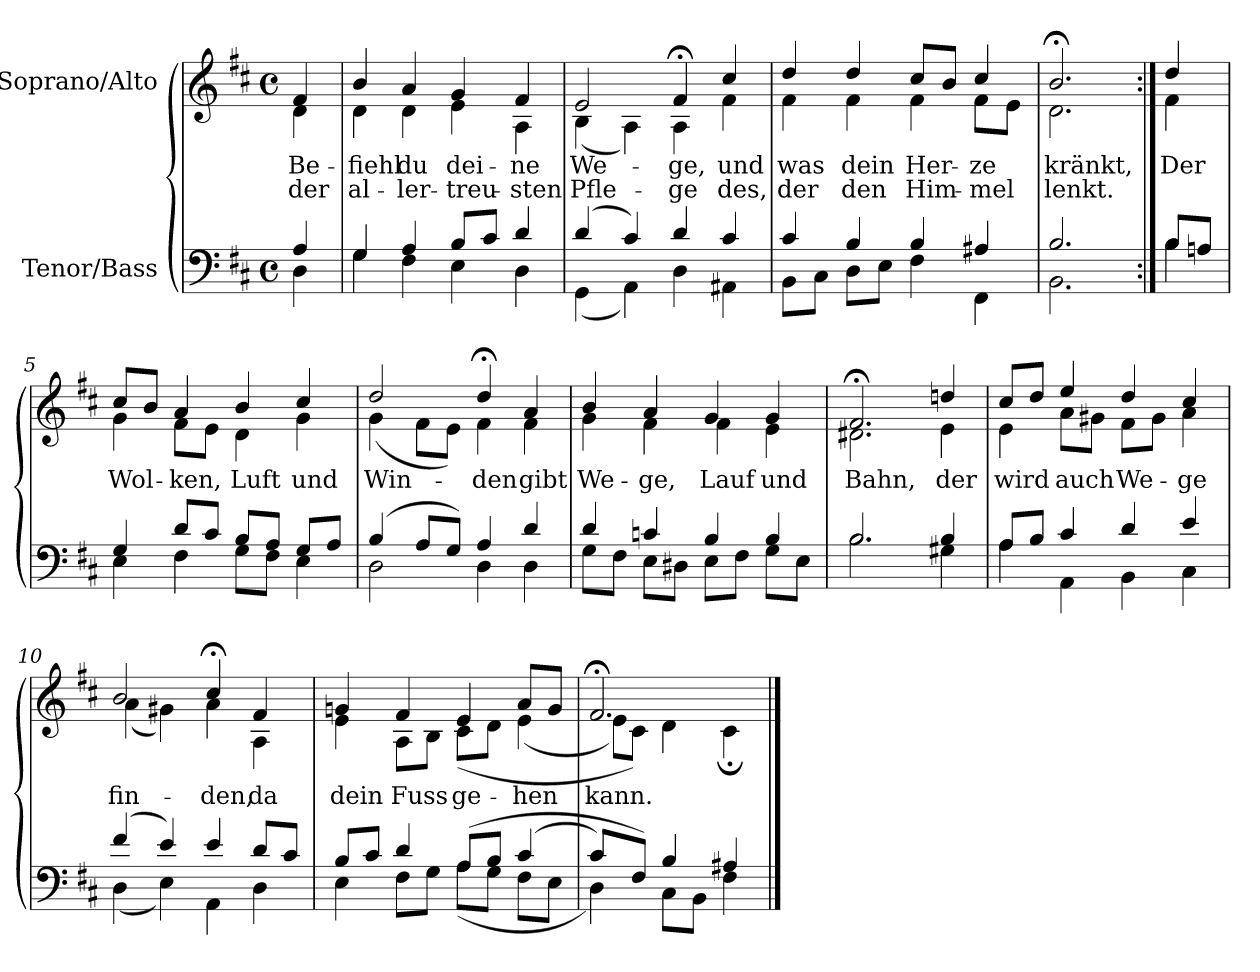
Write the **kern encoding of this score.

**kern	**kern	**text	**text
*part2	*part1	*part1	*part1
*staff2	*staff1	*staff1	*staff1
*I"Tenor/Bass	*I"Soprano/Alto	*	*
*clefF4	*clefG2	*	*
*k[f#c#]	*k[f#c#]	*	*
*M4/4	*M4/4	*	*
*met(c)	*met(c)	*	*
=	=	=	=
*^	*	*	*
!	!	!	!LO:LY:b	!LO:LY:b
*	*	*^	*	*
4A/	4D\	4f#/	4d\	Be-	der
=1	=1	=1	=1	=1	=1
!	!	!	!	!LO:LY:b	!LO:LY:b
4G/	4G\	4b/	4d\	-fiehl	al-
!	!	!	!	!LO:LY:b	!LO:LY:b
4A/	4F#\	4a/	4d\	du	-ler-
!	!	!	!	!LO:LY:b	!LO:LY:b
8B/L	4E\	4g/	4e\	dei-	-treu-
8c#/J	.	.	.	.	.
!	!	!	!	!LO:LY:b	!LO:LY:b
4d/	4D\	4f#/	4A\	-ne	-sten
=2	=2	=2	=2	=2	=2
!	!	!	!	!LO:LY:b	!LO:LY:b
(4d/	(4GG\	2e/	(4B\	We-	Pfle-
4c#/)	4AA\)	.	4A\)	.	.
!	!	!	!	!LO:LY:b	!LO:LY:b
4d/	4D\	4f#;</	4A\	-ge,	-ge
!	!	!	!	!LO:LY:b	!LO:LY:b
4c#/	4AA#X\	4cc#/	4f#\	und	des,
=3	=3	=3	=3	=3	=3
!	!	!	!	!LO:LY:b	!LO:LY:b
4c#/	8BB\L	4dd/	4f#\	was	der
.	8C#\J	.	.	.	.
!	!	!	!	!LO:LY:b	!LO:LY:b
4B/	8D\L	4dd/	4f#\	dein	den
.	8E\J	.	.	.	.
!	!	!	!	!LO:LY:b	!LO:LY:b
4B/	4F#\	8cc#/L	4f#\	Her-	Him-
.	.	8b/J	.	.	.
!	!	!	!	!LO:LY:b	!LO:LY:b
4A#X/	4FF#\	4cc#/	8f#\L	-ze	-mel
.	.	.	8e\J	.	.
=4	=4	=4	=4	=4	=4
!	!	!	!	!LO:LY:b	!LO:LY:b
2.B/	2.BB\	2.b;</	2.d\	kränkt,	lenkt.
!!LO:LB:g=z	!!
=4X1:|!	=4X1:|!	=4X1:|!	=4X1:|!	=4X1:|!	=4X1:|!
!	!	!	!	!LO:LY:b	!
8B/L	4B\	4dd/	4f#\	Der	.
8An/J	.	.	.	.	.
=5	=5	=5	=5	=5	=5
!	!	!	!	!LO:LY:b	!
4G/	4E\	8cc#/L	4g\	Wol-	.
.	.	8b/J	.	.	.
!	!	!	!	!LO:LY:b	!
8d/L	4F#\	4a/	8f#\L	-ken,	.
8c#/J	.	.	8e\J	.	.
!	!	!	!	!LO:LY:b	!
8B/L	8G\L	4b/	4d\	Luft	.
8A/J	8F#\J	.	.	.	.
!	!	!	!	!LO:LY:b	!
8G/L	4E\	4cc#/	4g\	und	.
8A/J	.	.	.	.	.
=6	=6	=6	=6	=6	=6
!	!	!	!	!LO:LY:b	!
(4B/	2D\	2dd/	(4g\	Win-	.
8A/L	.	.	8f#\L	.	.
8G/J)	.	.	8e\J)	.	.
!	!	!	!	!LO:LY:b	!
4A/	4D\	4dd;</	4f#\	-den	.
!	!	!	!	!LO:LY:b	!
4d/	4D\	4a/	4f#\	gibt	.
=7	=7	=7	=7	=7	=7
!	!	!	!	!LO:LY:b	!
4d/	8G\L	4b/	4g\	We-	.
.	8F#\J	.	.	.	.
!	!	!	!	!LO:LY:b	!
4cn/	8E\L	4a/	4f#\	-ge,	.
.	8D#X\J	.	.	.	.
!	!	!	!	!LO:LY:b	!
4B/	8E\L	4g/	4f#\	Lauf	.
.	8F#\J	.	.	.	.
!	!	!	!	!LO:LY:b	!
4B/	8G\L	4g/	4e\	und	.
.	8E\J	.	.	.	.
=8	=8	=8	=8	=8	=8
!	!	!	!	!LO:LY:b	!
2.B/	2.B\	2.f#;</	2.d#X\	Bahn,	.
!	!	!	!	!LO:LY:b	!
4B/	4G#X\	4ddn/	4e\	der	.
!!LO:LB:g=z	!!
=9	=9	=9	=9	=9	=9
!	!	!	!	!LO:LY:b	!
8A/L	4A\	8cc#/L	4e\	wird	.
8B/J	.	8dd/J	.	.	.
!	!	!	!	!LO:LY:b	!
4c#/	4AA\	4ee/	8a\L	auch	.
.	.	.	8g#X\J	.	.
!	!	!	!	!LO:LY:b	!
4d/	4BB\	4dd/	8f#\L	We-	.
.	.	.	8g#\J	.	.
!	!	!	!	!LO:LY:b	!
4e/	4C#\	4cc#/	4a\	-ge	.
=10	=10	=10	=10	=10	=10
!	!	!	!	!LO:LY:b	!
(4f#/	(4D\	2b/	(4a\	fin-	.
4e/)	4E\)	.	4g#X\)	.	.
!	!	!	!	!LO:LY:b	!
4e/	4AA\	4cc#;</	4a\	-den,	.
!	!	!	!	!LO:LY:b	!
8d/L	4D\	4f#/	4A\	da	.
8c#/J	.	.	.	.	.
=11	=11	=11	=11	=11	=11
!	!	!	!	!LO:LY:b	!
8B/L	4E\	4gn/	4e\	dein	.
8c#/J	.	.	.	.	.
!	!	!	!	!LO:LY:b	!
4d/	8F#\L	4f#/	8A\L	Fuss	.
.	8G\J	.	8B\J	.	.
!	!	!	!	!LO:LY:b	!
(8A/L	(8A\L	4e/	(8c#\L	ge-	.
8B/J	8G\J	.	8d\J	.	.
!	!	!	!	!LO:LY:b	!
(4c#/	8F#\L	8a/L	(4e\	-hen	.
.	8E\J	8g/J	.	.	.
=12	=12	=12	=12	=12	=12
!	!	!	!	!LO:LY:b	!
8c#/L)	4D\)	2.f#;</	8e\L)	kann.	.
8F#/J)	.	.	8c#\J)	.	.
4B/	8C#\L	.	4d\	.	.
.	8BB\J	.	.	.	.
4A#X/	4F#\	.	4c#;\	.	.
*v	*v	*	*	*	*
*	*v	*v	*	*
==	==	==	==
*-	*-	*-	*-
